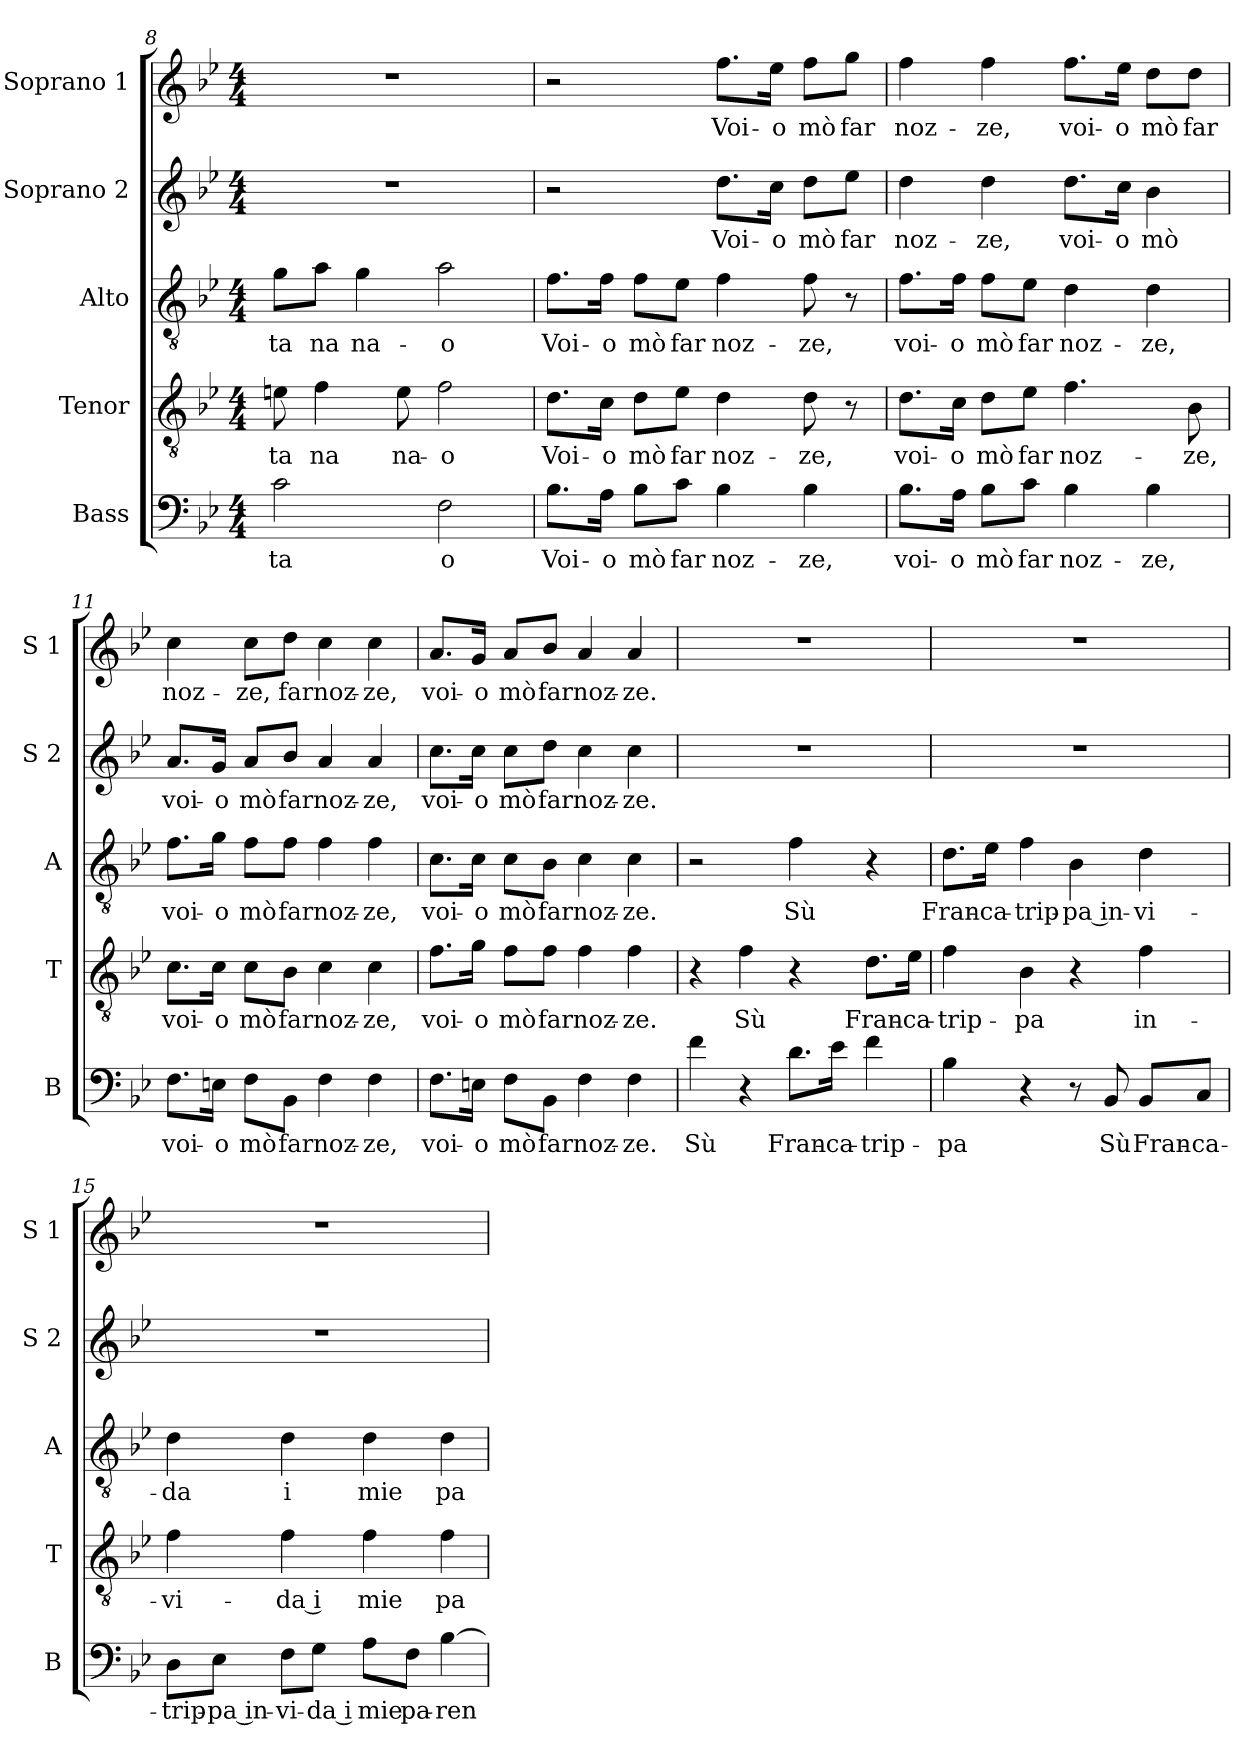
**kern	**text	**kern	**text	**kern	**text	**kern	**text	**kern	**text
*part5	*part5	*part4	*part4	*part3	*part3	*part2	*part2	*part1	*part1
*staff5	*staff5	*staff4	*staff4	*staff3	*staff3	*staff2	*staff2	*staff1	*staff1
*I"Bass	*	*I"Tenor	*	*I"Alto	*	*I"Soprano 2	*	*I"Soprano 1	*
*I'B	*	*I'T	*	*I'A	*	*I'S 2	*	*I'S 1	*
!!LO:PB:g=z
*clefF4	*	*clefGv2	*	*clefGv2	*	*clefG2	*	*clefG2	*
*k[b-e-]	*	*k[b-e-]	*	*k[b-e-]	*	*k[b-e-]	*	*k[b-e-]	*
*B-:	*	*B-:	*	*B-:	*	*B-:	*	*B-:	*
*M4/4	*	*M4/4	*	*M4/4	*	*M4/4	*	*M4/4	*
=8	=8	=8	=8	=8	=8	=8	=8	=8	=8
!	!LO:LY:b	!	!LO:LY:b	!	!LO:LY:b	!	!	!	!
2c\	-ta	8en\	-ta	8g\L	-ta	1r	.	1r	.
!	!	!	!LO:LY:b	!	!LO:LY:b	!	!	!	!
.	.	4f\	na	8a\J	na	.	.	.	.
!	!	!	!	!	!LO:LY:b	!	!	!	!
.	.	.	.	4g\	na-	.	.	.	.
!	!	!	!LO:LY:b	!	!	!	!	!	!
.	.	8e\	na-	.	.	.	.	.	.
!	!LO:LY:b	!	!LO:LY:b	!	!LO:LY:b	!	!	!	!
2F\	o	2f\	-o	2a\	-o	.	.	.	.
=9	=9	=9	=9	=9	=9	=9	=9	=9	=9
!	!LO:LY:b	!	!LO:LY:b	!	!LO:LY:b	!	!	!	!
8.B-\L	Voi-	8.d\L	Voi-	8.f\L	Voi-	2r	.	2r	.
!	!LO:LY:b	!	!LO:LY:b	!	!LO:LY:b	!	!	!	!
16A\Jk	-o	16c\Jk	-o	16f\Jk	-o	.	.	.	.
!	!LO:LY:b	!	!LO:LY:b	!	!LO:LY:b	!	!	!	!
8B-\L	mò	8d\L	mò	8f\L	mò	.	.	.	.
!	!LO:LY:b	!	!LO:LY:b	!	!LO:LY:b	!	!	!	!
8c\J	far	8e-\J	far	8e-\J	far	.	.	.	.
!	!LO:LY:b	!	!LO:LY:b	!	!LO:LY:b	!	!LO:LY:b	!	!LO:LY:b
4B-\	noz-	4d\	noz-	4f\	noz-	8.dd\L	Voi-	8.ff\L	Voi-
!	!	!	!	!	!	!	!LO:LY:b	!	!LO:LY:b
.	.	.	.	.	.	16cc\Jk	-o	16ee-\Jk	-o
!	!LO:LY:b	!	!LO:LY:b	!	!LO:LY:b	!	!LO:LY:b	!	!LO:LY:b
4B-\	-ze,	8d\	-ze,	8f\	-ze,	8dd\L	mò	8ff\L	mò
!	!	!	!	!	!	!	!LO:LY:b	!	!LO:LY:b
.	.	8r	.	8r	.	8ee-\J	far	8gg\J	far
=10	=10	=10	=10	=10	=10	=10	=10	=10	=10
!	!LO:LY:b	!	!LO:LY:b	!	!LO:LY:b	!	!LO:LY:b	!	!LO:LY:b
8.B-\L	voi-	8.d\L	voi-	8.f\L	voi-	4dd\	noz-	4ff\	noz-
!	!LO:LY:b	!	!LO:LY:b	!	!LO:LY:b	!	!	!	!
16A\Jk	-o	16c\Jk	-o	16f\Jk	-o	.	.	.	.
!	!LO:LY:b	!	!LO:LY:b	!	!LO:LY:b	!	!LO:LY:b	!	!LO:LY:b
8B-\L	mò	8d\L	mò	8f\L	mò	4dd\	-ze,	4ff\	-ze,
!	!LO:LY:b	!	!LO:LY:b	!	!LO:LY:b	!	!	!	!
8c\J	far	8e-\J	far	8e-\J	far	.	.	.	.
!	!LO:LY:b	!	!LO:LY:b	!	!LO:LY:b	!	!LO:LY:b	!	!LO:LY:b
4B-\	noz-	4.f\	noz-	4d\	noz-	8.dd\L	voi-	8.ff\L	voi-
!	!	!	!	!	!	!	!LO:LY:b	!	!LO:LY:b
.	.	.	.	.	.	16cc\Jk	-o	16ee-\Jk	-o
!	!LO:LY:b	!	!	!	!LO:LY:b	!	!LO:LY:b	!	!LO:LY:b
4B-\	-ze,	.	.	4d\	-ze,	4b-\	mò	8dd\L	mò
!	!	!	!LO:LY:b	!	!	!	!	!	!LO:LY:b
.	.	8B-\	-ze,	.	.	.	.	8dd\J	far
=11	=11	=11	=11	=11	=11	=11	=11	=11	=11
!	!LO:LY:b	!	!LO:LY:b	!	!LO:LY:b	!	!LO:LY:b	!	!LO:LY:b
8.F\L	voi-	8.c\L	voi-	8.f\L	voi-	8.a/L	voi-	4cc\	noz-
!	!LO:LY:b	!	!LO:LY:b	!	!LO:LY:b	!	!LO:LY:b	!	!
16En\Jk	-o	16c\Jk	-o	16g\Jk	-o	16g/Jk	-o	.	.
!	!LO:LY:b	!	!LO:LY:b	!	!LO:LY:b	!	!LO:LY:b	!	!LO:LY:b
8F\L	mò	8c\L	mò	8f\L	mò	8a/L	mò	8cc\L	-ze,
!	!LO:LY:b	!	!LO:LY:b	!	!LO:LY:b	!	!LO:LY:b	!	!LO:LY:b
8BB-\J	far	8B-\J	far	8f\J	far	8b-/J	far	8dd\J	far
!	!LO:LY:b	!	!LO:LY:b	!	!LO:LY:b	!	!LO:LY:b	!	!LO:LY:b
4F\	noz-	4c\	noz-	4f\	noz-	4a/	noz-	4cc\	noz-
!	!LO:LY:b	!	!LO:LY:b	!	!LO:LY:b	!	!LO:LY:b	!	!LO:LY:b
4F\	-ze,	4c\	-ze,	4f\	-ze,	4a/	-ze,	4cc\	-ze,
!!LO:LB:g=z
=12	=12	=12	=12	=12	=12	=12	=12	=12	=12
!	!LO:LY:b	!	!LO:LY:b	!	!LO:LY:b	!	!LO:LY:b	!	!LO:LY:b
8.F\L	voi-	8.f\L	voi-	8.c\L	voi-	8.cc\L	voi-	8.a/L	voi-
!	!LO:LY:b	!	!LO:LY:b	!	!LO:LY:b	!	!LO:LY:b	!	!LO:LY:b
16En\Jk	-o	16g\Jk	-o	16c\Jk	-o	16cc\Jk	-o	16g/Jk	-o
!	!LO:LY:b	!	!LO:LY:b	!	!LO:LY:b	!	!LO:LY:b	!	!LO:LY:b
8F\L	mò	8f\L	mò	8c\L	mò	8cc\L	mò	8a/L	mò
!	!LO:LY:b	!	!LO:LY:b	!	!LO:LY:b	!	!LO:LY:b	!	!LO:LY:b
8BB-\J	far	8f\J	far	8B-\J	far	8dd\J	far	8b-/J	far
!	!LO:LY:b	!	!LO:LY:b	!	!LO:LY:b	!	!LO:LY:b	!	!LO:LY:b
4F\	noz-	4f\	noz-	4c\	noz-	4cc\	noz-	4a/	noz-
!	!LO:LY:b	!	!LO:LY:b	!	!LO:LY:b	!	!LO:LY:b	!	!LO:LY:b
4F\	-ze.	4f\	-ze.	4c\	-ze.	4cc\	-ze.	4a/	-ze.
=13	=13	=13	=13	=13	=13	=13	=13	=13	=13
!	!LO:LY:b	!	!	!	!	!	!	!	!
4f\	Sù	4r	.	2r	.	1r	.	1r	.
!	!	!	!LO:LY:b	!	!	!	!	!	!
4r	.	4f\	Sù	.	.	.	.	.	.
!	!LO:LY:b	!	!	!	!LO:LY:b	!	!	!	!
8.d\L	Fran-	4r	.	4f\	Sù	.	.	.	.
!	!LO:LY:b	!	!	!	!	!	!	!	!
16e-\Jk	-ca-	.	.	.	.	.	.	.	.
!	!LO:LY:b	!	!LO:LY:b	!	!	!	!	!	!
4f\	-trip-	8.d\L	Fran-	4r	.	.	.	.	.
!	!	!	!LO:LY:b	!	!	!	!	!	!
.	.	16e-\Jk	-ca-	.	.	.	.	.	.
=14	=14	=14	=14	=14	=14	=14	=14	=14	=14
!	!LO:LY:b	!	!LO:LY:b	!	!LO:LY:b	!	!	!	!
4B-\	-pa	4f\	-trip-	8.d\L	Fran-	1r	.	1r	.
!	!	!	!	!	!LO:LY:b	!	!	!	!
.	.	.	.	16e-\Jk	-ca-	.	.	.	.
!	!	!	!LO:LY:b	!	!LO:LY:b	!	!	!	!
4r	.	4B-\	-pa	4f\	-trip-	.	.	.	.
!	!	!	!	!	!LO:LY:b	!	!	!	!
8r	.	4r	.	4B-\	-pa in-	.	.	.	.
!	!LO:LY:b	!	!	!	!	!	!	!	!
8BB-/	Sù	.	.	.	.	.	.	.	.
!	!LO:LY:b	!	!LO:LY:b	!	!LO:LY:b	!	!	!	!
8BB-/L	Fran-	4f\	in-	4d\	-vi-	.	.	.	.
!	!LO:LY:b	!	!	!	!	!	!	!	!
8C/J	-ca-	.	.	.	.	.	.	.	.
=15	=15	=15	=15	=15	=15	=15	=15	=15	=15
!	!LO:LY:b	!	!LO:LY:b	!	!LO:LY:b	!	!	!	!
8D\L	-trip-	4f\	-vi-	4d\	-da	1r	.	1r	.
!	!LO:LY:b	!	!	!	!	!	!	!	!
8E-\J	-pa in-	.	.	.	.	.	.	.	.
!	!LO:LY:b	!	!LO:LY:b	!	!LO:LY:b	!	!	!	!
8F\L	-vi-	4f\	-da i	4d\	i	.	.	.	.
!	!LO:LY:b	!	!	!	!	!	!	!	!
8G\J	-da i	.	.	.	.	.	.	.	.
!	!LO:LY:b	!	!LO:LY:b	!	!LO:LY:b	!	!	!	!
8A\L	mie	4f\	mie	4d\	mie	.	.	.	.
!	!LO:LY:b	!	!	!	!	!	!	!	!
8F\J	pa-	.	.	.	.	.	.	.	.
!	!LO:LY:b	!	!LO:LY:b	!	!LO:LY:b	!	!	!	!
[4B-\	-ren-	4f\	pa-	4d\	pa-	.	.	.	.
=	=	=	=	=	=	=	=	=	=
*-	*-	*-	*-	*-	*-	*-	*-	*-	*-
